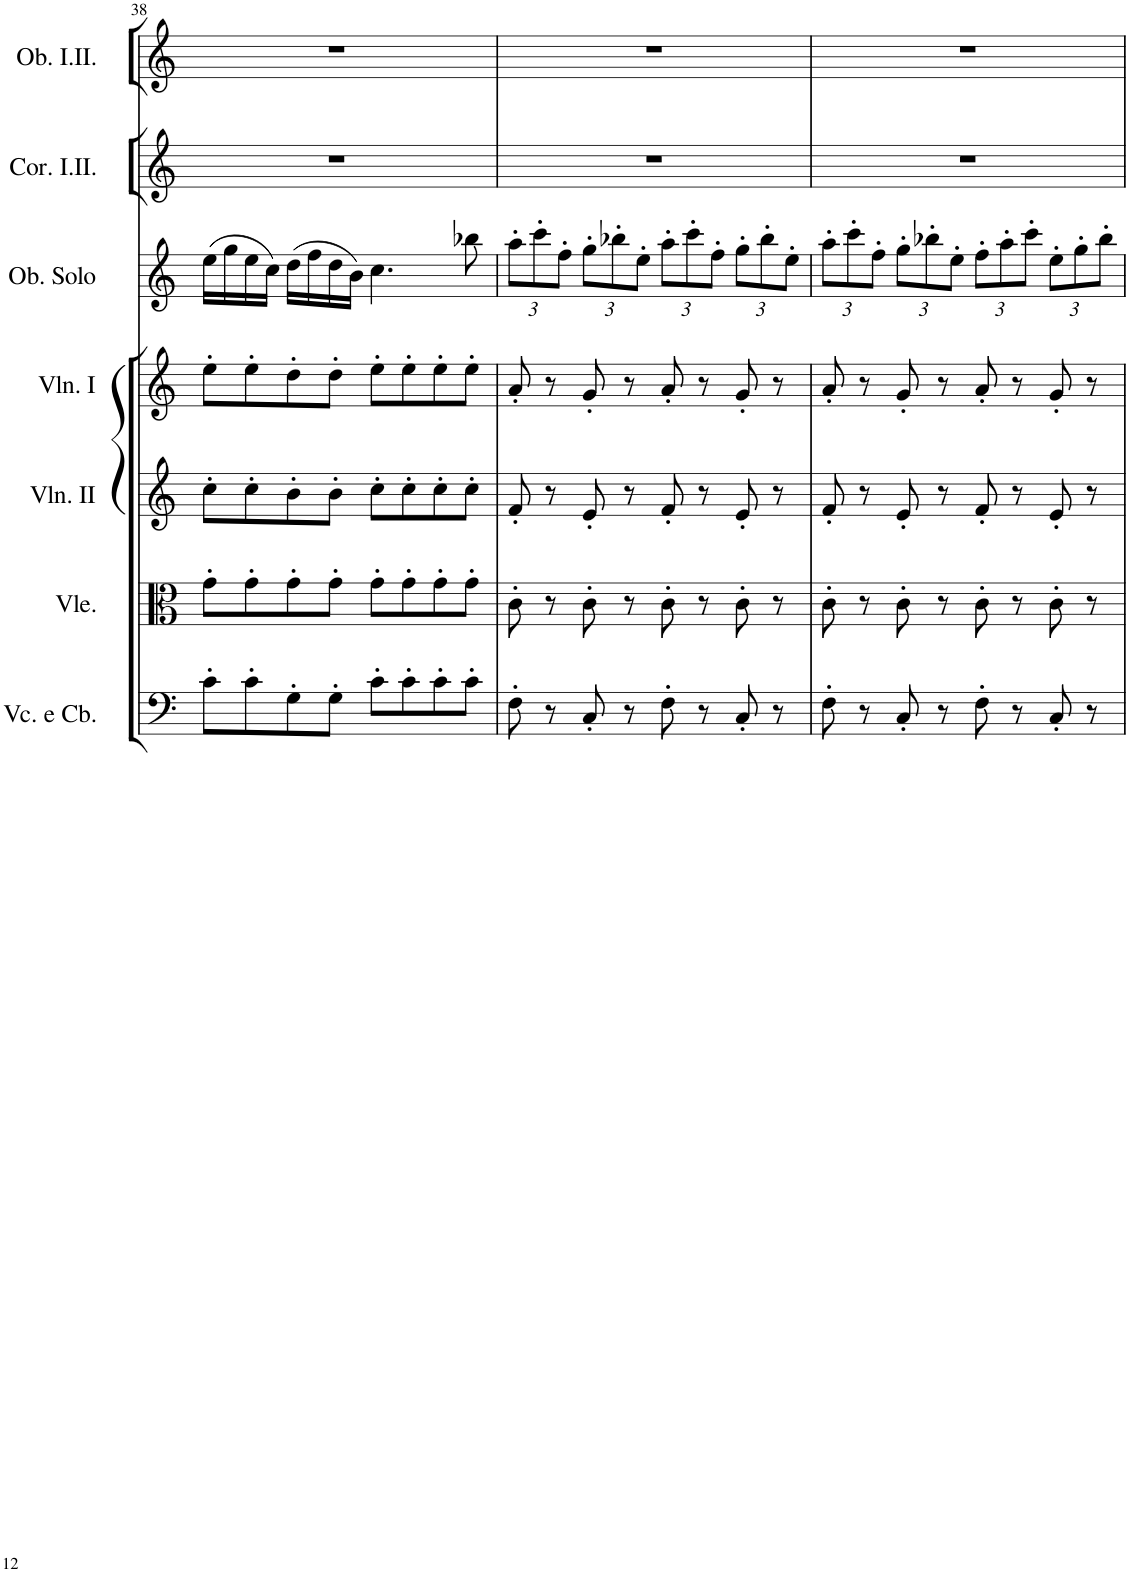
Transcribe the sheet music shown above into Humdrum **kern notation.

**kern	**kern	**kern	**kern	**kern	**kern	**kern
*part7	*part6	*part5	*part4	*part3	*part2	*part1
*staff7	*staff6	*staff5	*staff4	*staff3	*staff2	*staff1
*I"Violoncelli e Bassi *	*I"Viole	*I"Violini II	*I"Violini I	*I"Oboe Solo	*I"Corni in C I.II.	*I"Oboi I.II.
*	*I'Vle.	*I'Vln. II	*I'Vln. I	*I'Ob. Solo	*I'Cor. I.II.	*I'Ob. I.II.
!!LO:PB:g=z
*clefF4	*clefC3	*clefG2	*clefG2	*clefG2	*clefG2	*clefG2
*	*	*	*	*	*Trd7c12	*
*k[]	*k[]	*k[]	*k[]	*k[]	*k[]	*k[]
*M4/4	*M4/4	*M4/4	*M4/4	*M4/4	*M4/4	*M4/4
*met(c)	*met(c)	*met(c)	*met(c)	*met(c)	*met(c)	*met(c)
=38	=38	=38	=38	=38	=38	=38
8c'\L	8g'\L	8cc'\L	8ee'\L	(16ee\LL	1r	1r
.	.	.	.	16gg\	.	.
8c'\	8g'\	8cc'\	8ee'\	16ee\	.	.
.	.	.	.	16cc\JJ)	.	.
8G'\	8g'\	8b'\	8dd'\	(16dd\LL	.	.
.	.	.	.	16ff\	.	.
8G'\J	8g'\J	8b'\J	8dd'\J	16dd\	.	.
.	.	.	.	16b\JJ)	.	.
8c'\L	8g'\L	8cc'\L	8ee'\L	4.cc\	.	.
8c'\	8g'\	8cc'\	8ee'\	.	.	.
8c'\	8g'\	8cc'\	8ee'\	.	.	.
8c'\J	8g'\J	8cc'\J	8ee'\J	8bb-X\	.	.
=39	=39	=39	=39	=39	=39	=39
*	*	*	*	*Xbrackettup	*	*
8F'\	8c'\	8f'/	8a'/	12aa'\L	1r	1r
.	.	.	.	12ccc'\	.	.
8r	8r	8r	8r	.	.	.
.	.	.	.	12ff'\J	.	.
8C'/	8c'\	8e'/	8g'/	12gg'\L	.	.
.	.	.	.	12bb-X'\	.	.
8r	8r	8r	8r	.	.	.
.	.	.	.	12ee'\J	.	.
8F'\	8c'\	8f'/	8a'/	12aa'\L	.	.
.	.	.	.	12ccc'\	.	.
8r	8r	8r	8r	.	.	.
.	.	.	.	12ff'\J	.	.
8C'/	8c'\	8e'/	8g'/	12gg'\L	.	.
.	.	.	.	12bb-'\	.	.
8r	8r	8r	8r	.	.	.
.	.	.	.	12ee'\J	.	.
=40	=40	=40	=40	=40	=40	=40
8F'\	8c'\	8f'/	8a'/	12aa'\L	1r	1r
.	.	.	.	12ccc'\	.	.
8r	8r	8r	8r	.	.	.
.	.	.	.	12ff'\J	.	.
8C'/	8c'\	8e'/	8g'/	12gg'\L	.	.
.	.	.	.	12bb-X'\	.	.
8r	8r	8r	8r	.	.	.
.	.	.	.	12ee'\J	.	.
8F'\	8c'\	8f'/	8a'/	12ff'\L	.	.
.	.	.	.	12aa'\	.	.
8r	8r	8r	8r	.	.	.
.	.	.	.	12ccc'\J	.	.
8C'/	8c'\	8e'/	8g'/	12ee'\L	.	.
.	.	.	.	12gg'\	.	.
8r	8r	8r	8r	.	.	.
.	.	.	.	12bb-'\J	.	.
=	=	=	=	=	=	=
*-	*-	*-	*-	*-	*-	*-
